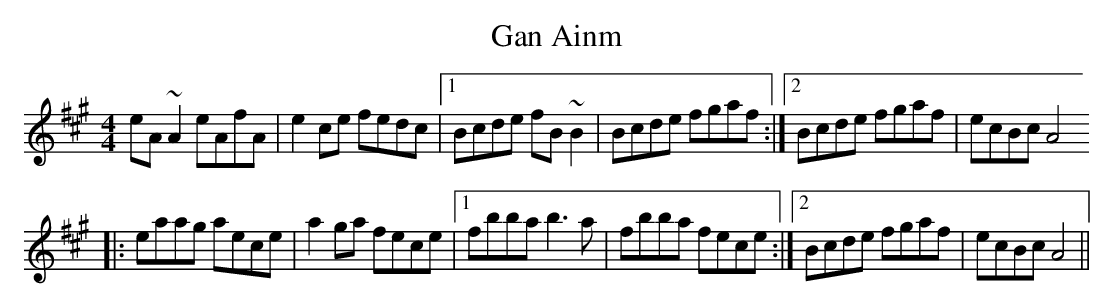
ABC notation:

X:1
T:Gan Ainm
M:4/4
L:1/8
K:A
eA~A2 eAfA | e2ce fedc |1 Bcde fB~B2 | Bcde fgaf :|2 Bcde fgaf | ecBc A4
|: eaag aece | a2ga fece |1 fbba b3a | fbba fece :|2 Bcde fgaf | ecBc A4 ||
